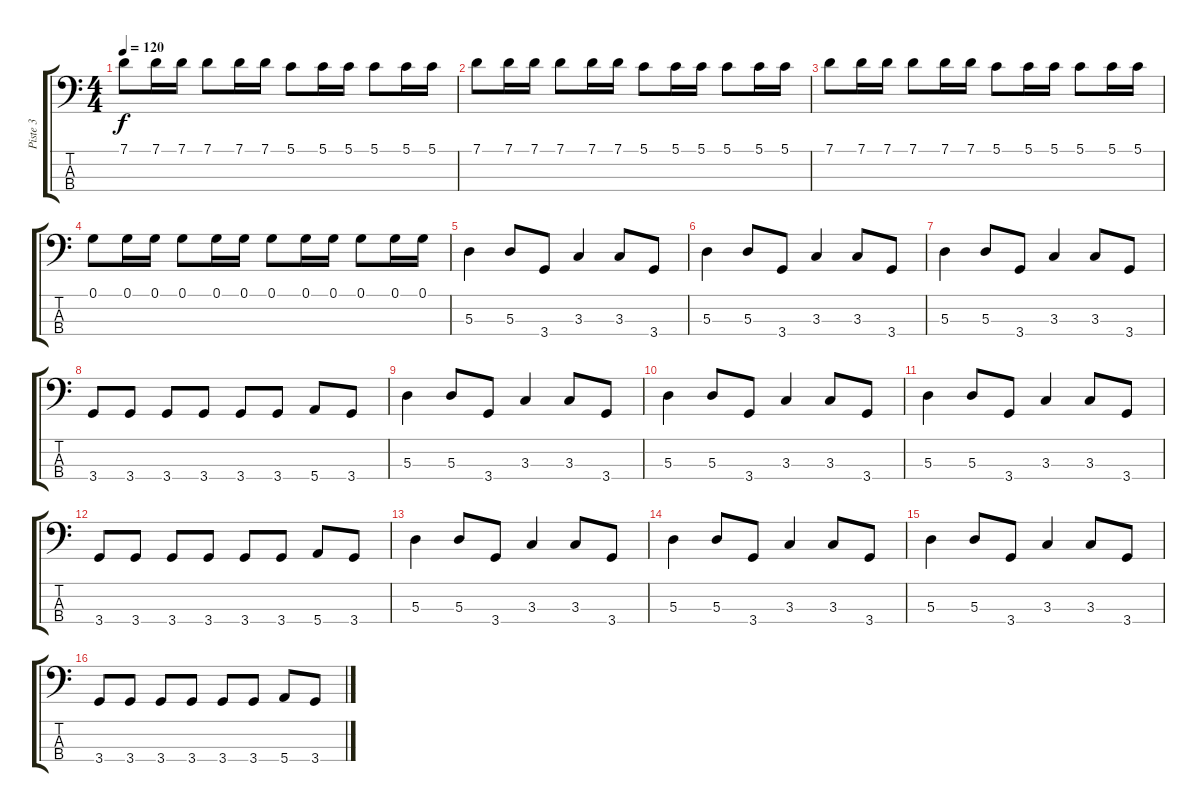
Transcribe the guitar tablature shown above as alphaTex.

\track ("Piste 3" "Piste 3") {instrument electricbasspick}
\staff {score tabs}
\tuning (G2 D2 A1 E1) {hide}
\ts (4 4)
\tempo 120
\clef f4
\ks c
7.1.8{dy f} 7.1.16 7.1.16 7.1.8 7.1.16 7.1.16 5.1.8 5.1.16 5.1.16 5.1.8 5.1.16 5.1.16 |
7.1.8 7.1.16 7.1.16 7.1.8 7.1.16 7.1.16 5.1.8 5.1.16 5.1.16 5.1.8 5.1.16 5.1.16 |
7.1.8 7.1.16 7.1.16 7.1.8 7.1.16 7.1.16 5.1.8 5.1.16 5.1.16 5.1.8 5.1.16 5.1.16 |
0.1.8 0.1.16 0.1.16 0.1.8 0.1.16 0.1.16 0.1.8 0.1.16 0.1.16 0.1.8 0.1.16 0.1.16 |
5.3.4 5.3.8 3.4.8 3.3.4 3.3.8 3.4.8 |
5.3.4 5.3.8 3.4.8 3.3.4 3.3.8 3.4.8 |
5.3.4 5.3.8 3.4.8 3.3.4 3.3.8 3.4.8 |
3.4.8 3.4.8 3.4.8 3.4.8 3.4.8 3.4.8 5.4.8 3.4.8 |
5.3.4 5.3.8 3.4.8 3.3.4 3.3.8 3.4.8 |
5.3.4 5.3.8 3.4.8 3.3.4 3.3.8 3.4.8 |
5.3.4 5.3.8 3.4.8 3.3.4 3.3.8 3.4.8 |
3.4.8 3.4.8 3.4.8 3.4.8 3.4.8 3.4.8 5.4.8 3.4.8 |
5.3.4 5.3.8 3.4.8 3.3.4 3.3.8 3.4.8 |
5.3.4 5.3.8 3.4.8 3.3.4 3.3.8 3.4.8 |
5.3.4 5.3.8 3.4.8 3.3.4 3.3.8 3.4.8 |
3.4.8 3.4.8 3.4.8 3.4.8 3.4.8 3.4.8 5.4.8 3.4.8
